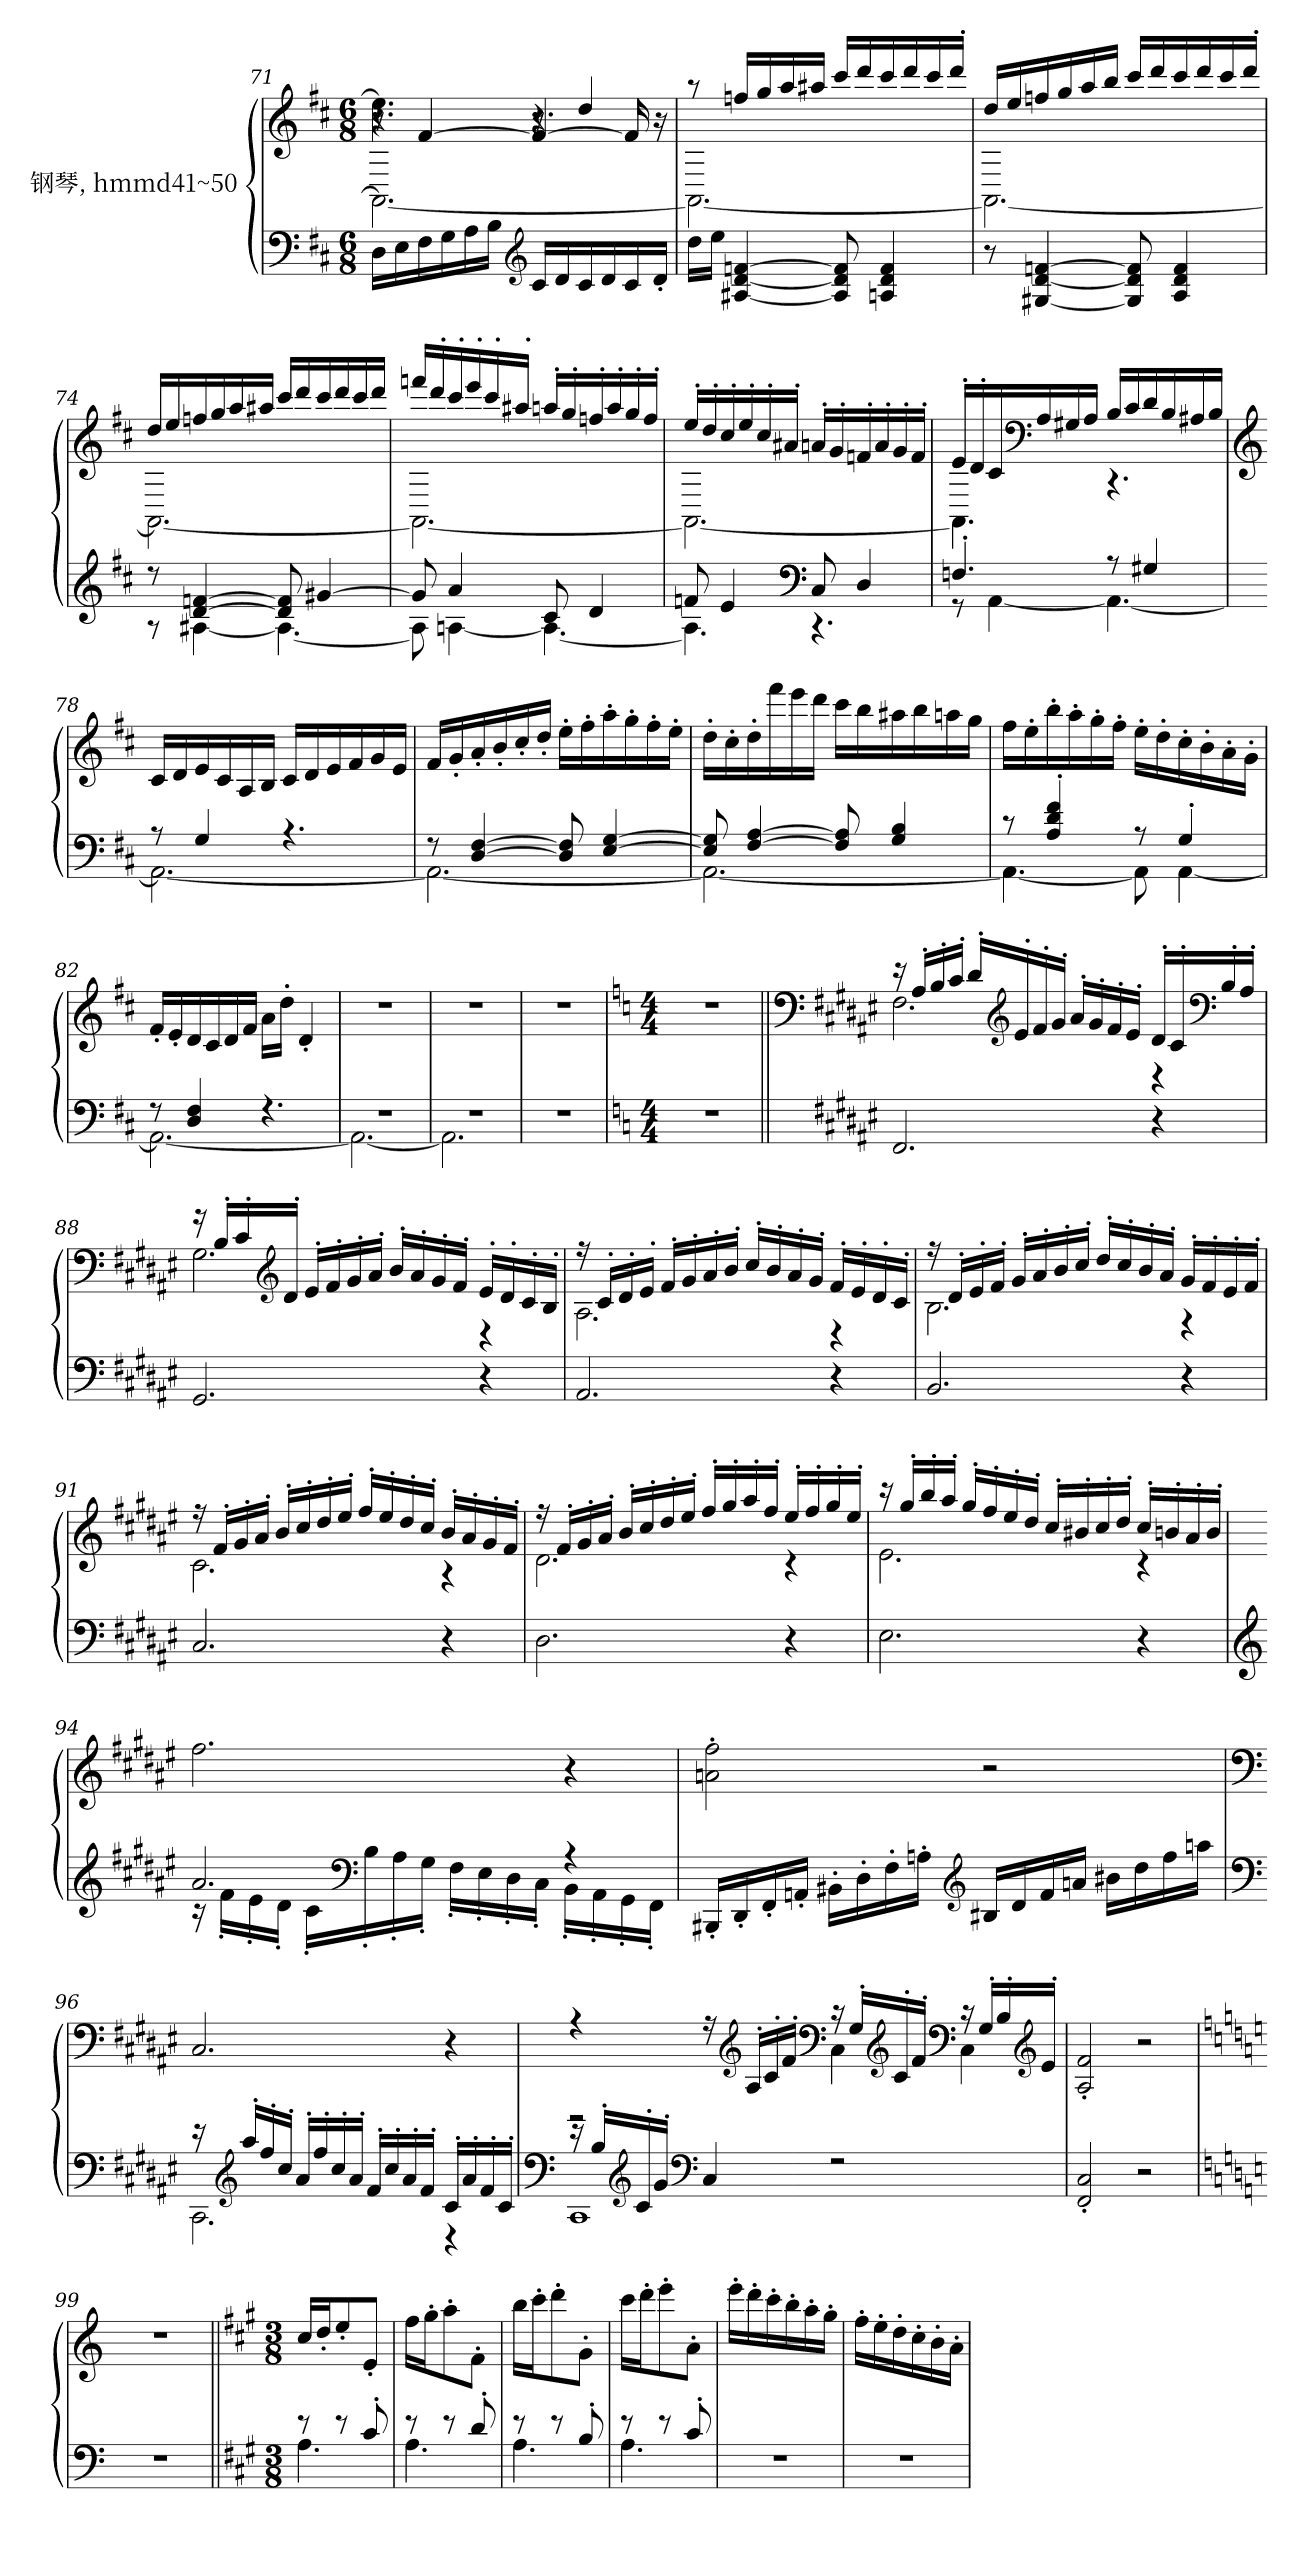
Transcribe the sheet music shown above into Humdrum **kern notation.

**kern	**kern
*part1	*part1
*staff2	*staff1
*I"钢琴, hmmd41~50	*
*clefF4	*clefG2
*k[f#c#]	*k[f#c#]
*M6/8	*M6/8
=71	=71
*	*^
*	*	*^
*	*	*	*^
16D\LL	4.r	4.ee\]	8r	2.AA\_
16E\	.	.	.	.
16F#\	.	.	[4f#/	.
16G\	.	.	.	.
16A\	.	.	.	.
16B\JJ	.	.	.	.
*clefG2	*	*	*	*
16c#/LL	8r	4.r	4f#/_	.
16d/	.	.	.	.
16c#/	4dd/	.	.	.
16d/	.	.	.	.
16c#/	.	.	16f#/]	.
16d'/JJ	.	.	16r	.
*	*	*v	*v	*v
!!LO:LB:g=z
=72	=72	=72
16dd\LL	8r	2.AA\_
16ee\JJ	.	.
[4A#X/ [4d/ [4fn/	16ffn/LL	.
.	16gg/	.
.	16aa/	.
.	16aa#X/JJ	.
8A#/] 8d/] 8f/]	16ccc#/LL	.
.	16ddd/	.
4An/ 4d/ 4f/	16ccc#/	.
.	16ddd/	.
.	16ccc#/	.
.	16ddd'/JJ	.
=73	=73	=73
8r	16dd/LL	2.AA\_
.	16ee/	.
[4G#X/ [4d/ [4fn/	16ffn/	.
.	16gg/	.
.	16aa/	.
.	16bb/JJ	.
8G#/] 8d/] 8f/]	16ccc#/LL	.
.	16ddd/	.
4A/ 4d/ 4f/	16ccc#/	.
.	16ddd/	.
.	16ccc#/	.
.	16ddd'/JJ	.
!!LO:PB:g=z	!!
=74	=74	=74
*^	*	*
8r	8r	16dd/LL	2.AA\_
.	.	16ee/	.
[4d/ [4fn/	[4A#X\	16ffn/	.
.	.	16gg/	.
.	.	16aa/	.
.	.	16aa#X/JJ	.
8d/] 8f/]	4.A#\_	16ccc#/LL	.
.	.	16ddd/	.
[4g#X/	.	16ccc#/	.
.	.	16ddd/	.
.	.	16ccc#/	.
.	.	16ddd/JJ	.
=75	=75	=75	=75
8g#/]	8A#\]	16fffn/LL	2.AA\_
.	.	16ddd'/	.
4a/	[4An\	16ccc#'/	.
.	.	16eee'/	.
.	.	16ccc#'/	.
.	.	16aa#X'/JJ	.
8c#/	4.A\_	16aan'/LL	.
.	.	16gg'/	.
4d/	.	16ffn'/	.
.	.	16aa'/	.
.	.	16gg'/	.
.	.	16ff'/JJ	.
!!LO:LB:g=z	!!
=76	=76	=76	=76
8fn/	4.A\]	16ee'/LL	2.AA\_
.	.	16dd'/	.
4e/	.	16cc#'/	.
.	.	16ee'/	.
.	.	16cc#'/	.
.	.	16a#X'/JJ	.
*clefF4	*	*	*
8C#/	4.r	16an'/LL	.
.	.	16g'/	.
4D/	.	16fn'/	.
.	.	16a'/	.
.	.	16g'/	.
.	.	16f'/JJ	.
=77	=77	=77	=77
4.Fn'/	8r	16e'/LL	4.AA\]
.	.	16d'/	.
.	[4AA\	16c#/	.
*	*	*clefF4	*
.	.	16A/	.
.	.	16G#X/	.
.	.	16A/JJ	.
8r	4.AA\_	16B/LL	4.r
.	.	16c#/	.
4G#X/	.	16d/	.
.	.	16B/	.
.	.	16A#X/	.
.	.	16B/JJ	.
*	*	*v	*v
!!LO:LB:g=z
=78	=78	=78
*	*	*clefG2
8r	2.AA\_	16c#/LL
.	.	16d/
*	*	*MM91
4G/	.	16e/
.	.	16c#/
.	.	16A/
.	.	16B/JJ
4.r	.	16c#/LL
.	.	16d/
*	*	*MM82
.	.	16e/
.	.	16f#/
.	.	16g/
.	.	16e/JJ
=79	=79	=79
8r	2.AA\_	16f#/LL
.	.	16g'/
*	*	*MM101
[4D/ [4F#/	.	16a'/
.	.	16b'/
.	.	16cc#'/
.	.	16dd'/JJ
8D/] 8F#/]	.	16ee'\LL
.	.	16ff#'\
[4E/ [4G/	.	16aa'\
.	.	16gg'\
.	.	16ff#'\
.	.	16ee'\JJ
=80	=80	=80
8E/] 8G/]	2.AA\_	16dd'\LL
.	.	16cc#'\
[4F#/ [4A/	.	16dd'\
.	.	16fff#\
.	.	16eee\
.	.	16ddd\JJ
8F#/] 8A/]	.	16ccc#\LL
.	.	16bb\
4G/ 4B/	.	16aa#X\
.	.	16bb\
.	.	16aan\
.	.	16gg\JJ
!!LO:LB:g=z
=81	=81	=81
8r	4.AA\_	16ff#\LL
.	.	16ee'\
4A/' 4d/' 4f#/'	.	16bb'\
.	.	16aa'\
.	.	16gg'\
.	.	16ff#'\JJ
8r	8AA\]	16ee'\LL
.	.	16dd'\
4G'/	[4AA\	16cc#'\
.	.	16b'\
.	.	16a'\
.	.	16g'\JJ
=82	=82	=82
8r	2.AA\_	16f#'/LL
.	.	16e'/
4D/ 4F#/	.	16d/
.	.	16c#/
.	.	16d/
.	.	16f#/JJ
4.r	.	16a\LL
.	.	16dd'\JJ
.	.	4d'/
=83	=83	=83
2.r	2.AA\_	2.r
=84	=84	=84
2.r	2.AA\]	2.r
*v	*v	*
=85	=85
2.r	2.r
=86	=86
*k[]	*k[]
*M4/4	*M4/4
*	*MM128
1r	1r
!!LO:LB:g=z
=87||	=87||
*	*clefF4
*k[f#c#g#d#a#e#]	*k[f#c#g#d#a#e#]
*	*^
2.FF#/	16r	2.F#\
.	16A#'/LL	.
.	16B'/	.
.	16c#'/JJ	.
.	16d#'/LL	.
*	*clefG2	*
.	16e#'/	.
.	16f#'/	.
.	16g#'/JJ	.
.	16a#'/LL	.
.	16g#'/	.
.	16f#'/	.
.	16e#'/JJ	.
4r	16d#'/LL	4r
.	16c#'/	.
*	*clefF4	*
.	16B'/	.
.	16A#'/JJ	.
=88	=88	=88
2.GG#/	16r	2.G#\
.	16B'/LL	.
.	16c#'/	.
*	*clefG2	*
.	16d#'/JJ	.
.	16e#'/LL	.
.	16f#'/	.
.	16g#'/	.
.	16a#'/JJ	.
.	16b'/LL	.
.	16a#'/	.
.	16g#'/	.
.	16f#'/JJ	.
4r	16e#'/LL	4r
.	16d#'/	.
.	16c#'/	.
.	16B'/JJ	.
!!LO:LB:g=z	!!
=89	=89	=89
2.AA#/	16r	2.A#\
.	16c#'/LL	.
.	16d#'/	.
.	16e#'/JJ	.
.	16f#'/LL	.
.	16g#'/	.
.	16a#'/	.
.	16b'/JJ	.
.	16cc#'/LL	.
.	16b'/	.
.	16a#'/	.
.	16g#'/JJ	.
4r	16f#'/LL	4r
.	16e#'/	.
.	16d#'/	.
.	16c#'/JJ	.
=90	=90	=90
2.BB/	16r	2.B\
.	16d#'/LL	.
.	16e#'/	.
.	16f#'/JJ	.
.	16g#'/LL	.
.	16a#'/	.
.	16b'/	.
.	16cc#'/JJ	.
.	16dd#'/LL	.
.	16cc#'/	.
.	16b'/	.
.	16a#'/JJ	.
4r	16g#'/LL	4r
.	16f#'/	.
.	16e#'/	.
.	16f#'/JJ	.
!!LO:PB:g=z	!!
=91	=91	=91
2.C#/	16r	2.c#\
.	16f#'/LL	.
.	16g#'/	.
.	16a#'/JJ	.
.	16b'/LL	.
.	16cc#'/	.
.	16dd#'/	.
.	16ee#'/JJ	.
.	16ff#'/LL	.
.	16ee#'/	.
.	16dd#'/	.
.	16cc#'/JJ	.
4r	16b'/LL	4r
.	16a#'/	.
.	16g#'/	.
.	16f#'/JJ	.
=92	=92	=92
2.D#\	16r	2.d#\
.	16f#'/LL	.
.	16g#'/	.
.	16a#'/JJ	.
.	16b'/LL	.
.	16cc#'/	.
.	16dd#'/	.
.	16ee#'/JJ	.
.	16ff#'/LL	.
.	16gg#'/	.
.	16aa#'/	.
.	16ff#'/JJ	.
4r	16ee#'/LL	4r
.	16ff#'/	.
.	16gg#'/	.
.	16ee#'/JJ	.
!!LO:LB:g=z	!!
=93	=93	=93
2.E#\	16r	2.e#\
.	16gg#'/LL	.
.	16bb'/	.
.	16aa#'/JJ	.
.	16gg#'/LL	.
.	16ff#'/	.
.	16ee#'/	.
.	16dd#'/JJ	.
.	16cc#'/LL	.
.	16b#X'/	.
.	16cc#'/	.
.	16dd#'/JJ	.
4r	16cc#'/LL	4r
.	16bn'/	.
.	16a#'/	.
.	16b'/JJ	.
*	*v	*v
=94	=94
*clefG2	*
*^	*
2.a#/	16r	2.ff#\
.	16f#'\LL	.
.	16e#'\	.
.	16d#'\JJ	.
.	16c#'\LL	.
*clefF4	*	*
.	16B'\	.
.	16A#'\	.
.	16G#'\JJ	.
.	16F#'\LL	.
.	16E#'\	.
.	16D#'\	.
.	16C#'\JJ	.
4r	16BB'\LL	4r
.	16AA#'\	.
.	16GG#'\	.
.	16FF#'\JJ	.
*v	*v	*
!!LO:LB:g=z
=95	=95
16BBB#X'/LL	2an\' 2ff#\'
16DD#'/	.
16FF#'/	.
16AAn'/JJ	.
16BB#X'\LL	.
16D#'\	.
16F#'\	.
16An'\JJ	.
*clefG2	*
16B#X/LL	2r
16d#/	.
16f#/	.
16an/JJ	.
16b#X\LL	.
16dd#\	.
16ff#\	.
16aan\JJ	.
=96	=96
*clefF4	*clefF4
*^	*
16r	2.CC#\	2.C#/
*clefG2	*	*
16aa#'/LL	.	.
16ff#'/	.	.
16cc#'/JJ	.	.
16a#'/LL	.	.
16ff#'/	.	.
16cc#'/	.	.
16a#'/JJ	.	.
16f#'/LL	.	.
16cc#'/	.	.
16a#'/	.	.
16f#'/JJ	.	.
16c#'/LL	4r	4r
16a#'/	.	.
16f#'/	.	.
16c#'/JJ	.	.
!!LO:LB:g=z
=97	=97	=97
*clefF4	*	*
*	*	*^
16r	1CC#	4r	2r
16B'/LL	.	.	.
*clefG2	*	*	*
16c#'/	.	.	.
16g#'/JJ	.	.	.
*clefF4	*	*	*
4C#/	.	16r	.
*	*	*clefG2	*
.	.	16A#'/LL	.
.	.	16c#'/	.
.	.	16f#'/JJ	.
*	*	*clefF4	*
*	*	*MM117	*
2r	.	16r	4C#\
.	.	16G#'/LL	.
*	*	*clefG2	*
.	.	16c#'/	.
.	.	16f#'/JJ	.
*	*	*clefF4	*
*	*	*MM107	*
.	.	16r	4C#\
.	.	16G#'/LL	.
.	.	16B'/	.
*	*	*clefG2	*
.	.	16e#'/JJ	.
*v	*v	*	*
*	*v	*v
=98	=98
*	*MM91
2FF#/' 2C#/'	2A#/' 2f#/'
2r	2r
=99	=99
*k[]	*k[]
*	*MM132
1r	1r
!!LO:LB:g=z
=100||	=100||
*k[f#c#g#]	*k[f#c#g#]
*M3/8	*M3/8
*	*MM140
*^	*
8r	4.A\	16cc#/LL
.	.	16dd'/J
8r	.	8ee'/
8c#'/	.	8e'/J
=101	=101	=101
8r	4.A\	16ff#\LL
.	.	16gg#'\J
8r	.	8aa'\
8d'/	.	8f#'\J
=102	=102	=102
8r	4.A\	16bb\LL
.	.	16ccc#'\J
8r	.	8ddd'\
8B'/	.	8g#'\J
=103	=103	=103
8r	4.A\	16ccc#\LL
.	.	16ddd'\J
8r	.	8eee'\
8c#'/	.	8a'\J
*v	*v	*
=104	=104
4.r	16eee'\LL
.	16ddd'\
.	16ccc#'\
.	16bb'\
.	16aa'\
.	16gg#'\JJ
=105	=105
4.r	16ff#'\LL
.	16ee'\
.	16dd'\
.	16cc#'\
.	16b'\
.	16a'\JJ
=	=
*-	*-
